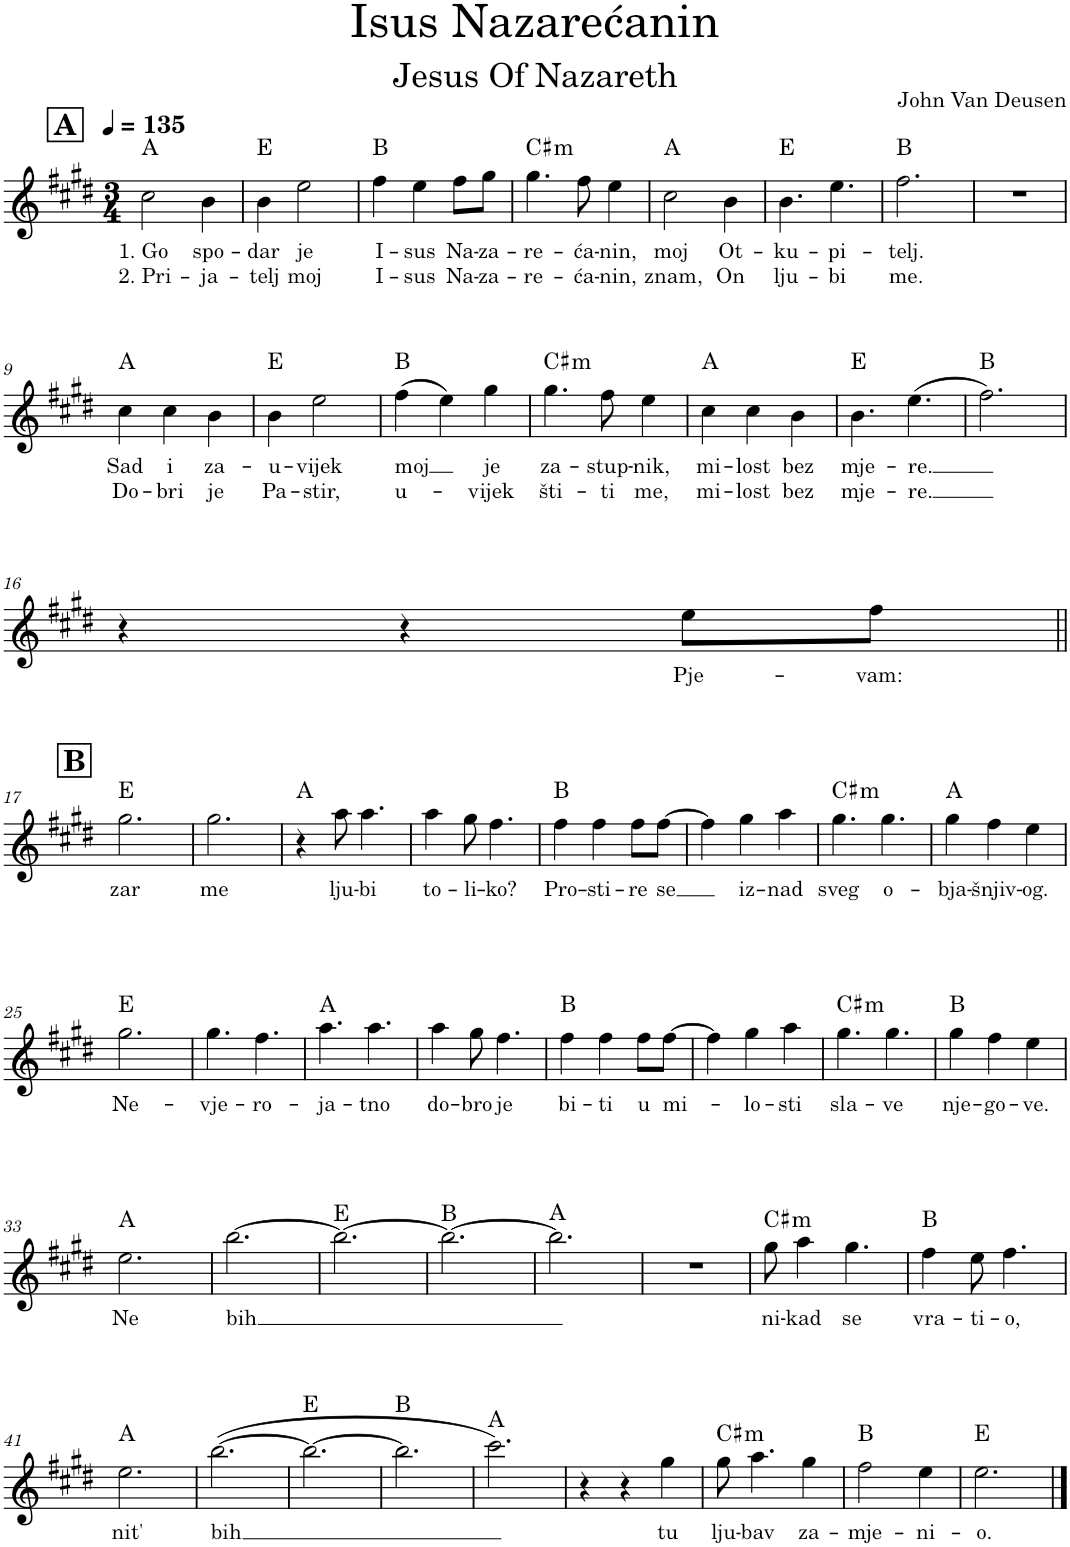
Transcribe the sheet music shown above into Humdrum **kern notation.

**kern	**text	**text	**harte
*part1	*part1	*part1	*part1
*staff1	*staff1	*staff1	*
*I"Piano, melodija	*	*	*
*I'Pno.	*	*	*
*clefG2	*	*	*
*k[f#c#g#d#]	*	*	*
*M3/4	*	*	*
*MM135	*	*	*
!!LO:REH:place=s1:a:B:cj:fs=14:t=A
=1	=1	=1	=1
!	!LO:LY:b	!LO:LY:b	!
2cc#\	1. Go	2. Pri-	A:maj
!	!LO:LY:b	!LO:LY:b	!
4b\	spo-	-ja-	.
=2	=2	=2	=2
!	!LO:LY:b	!LO:LY:b	!
4b\	-dar	-telj	E:maj
!	!LO:LY:b	!LO:LY:b	!
2ee\	je	moj	.
=3	=3	=3	=3
!	!LO:LY:b	!LO:LY:b	!
4ff#\	I-	I-	B:maj
!	!LO:LY:b	!LO:LY:b	!
4ee\	-sus	-sus	.
!	!LO:LY:b	!LO:LY:b	!
8ff#\L	Na-	Na-	.
!	!LO:LY:b	!LO:LY:b	!
8gg#\J	-za-	-za-	.
=4	=4	=4	=4
!	!LO:LY:b	!LO:LY:b	!LO:H:kt=m
4.gg#\	-re-	-re-	C#:min
!	!LO:LY:b	!LO:LY:b	!
8ff#\	-ća-	-ća-	.
!	!LO:LY:b	!LO:LY:b	!
4ee\	-nin,	-nin,	.
=5	=5	=5	=5
!	!LO:LY:b	!LO:LY:b	!
2cc#\	moj	znam,	A:maj
!	!LO:LY:b	!LO:LY:b	!
4b\	Ot-	On	.
=6	=6	=6	=6
!	!LO:LY:b	!LO:LY:b	!
4.b\	-ku-	lju-	E:maj
!	!LO:LY:b	!LO:LY:b	!
4.ee\	-pi-	-bi	.
=7	=7	=7	=7
!	!LO:LY:b	!LO:LY:b	!
2.ff#\	-telj.	me.	B:maj
=8	=8	=8	=8
!	!	!	!LO:H:kt=N.C.
2.r	.	.	N
!!LO:LB:g=z
=9	=9	=9	=9
!	!LO:LY:b	!LO:LY:b	!
4cc#\	Sad	Do-	A:maj
!	!LO:LY:b	!LO:LY:b	!
4cc#\	i	-bri	.
!	!LO:LY:b	!LO:LY:b	!
4b\	za-	je	.
=10	=10	=10	=10
!	!LO:LY:b	!LO:LY:b	!
4b\	-u-	Pa-	E:maj
!	!LO:LY:b	!LO:LY:b	!
2ee\	-vijek	-stir,	.
=11	=11	=11	=11
!	!LO:LY:b	!LO:LY:b	!
(4ff#\	moj	u-	B:maj
4ee\)	.	.	.
!	!LO:LY:b	!LO:LY:b	!
4gg#\	je	-vijek	.
=12	=12	=12	=12
!	!LO:LY:b	!LO:LY:b	!LO:H:kt=m
4.gg#\	za-	šti-	C#:min
!	!LO:LY:b	!LO:LY:b	!
8ff#\	-stup-	-ti	.
!	!LO:LY:b	!LO:LY:b	!
4ee\	-nik,	me,	.
=13	=13	=13	=13
!	!LO:LY:b	!LO:LY:b	!
4cc#\	mi-	mi-	A:maj
!	!LO:LY:b	!LO:LY:b	!
4cc#\	-lost	-lost	.
!	!LO:LY:b	!LO:LY:b	!
4b\	bez	bez	.
=14	=14	=14	=14
!	!LO:LY:b	!LO:LY:b	!
4.b\	mje-	mje-	E:maj
!	!LO:LY:b	!LO:LY:b	!
(4.ee\	-re.	-re.	.
=15	=15	=15	=15
2.ff#\)	.	.	B:maj
!!LO:LB:g=z
=16	=16	=16	=16
!	!	!	!LO:H:kt=N.C.
4r	.	.	N
4r	.	.	.
!	!LO:LY:b	!	!
8ee\L	Pje-	.	.
!	!LO:LY:b	!	!
8ff#\J	-vam:	.	.
!!LO:LB:g=z
!!LO:REH:place=s1:a:B:cj:fs=14:t=B
=17||	=17||	=17||	=17||
!	!LO:LY:b	!	!
2.gg#\	zar	.	E:maj
=18	=18	=18	=18
!	!LO:LY:b	!	!LO:H:kt=N.C.
2.gg#\	me	.	N
=19	=19	=19	=19
4r	.	.	A:maj
!	!LO:LY:b	!	!
8aa\	lju-	.	.
!	!LO:LY:b	!	!
4.aa\	-bi	.	.
=20	=20	=20	=20
!	!LO:LY:b	!	!LO:H:kt=N.C.
4aa\	to-	.	N
!	!LO:LY:b	!	!
8gg#\	-li-	.	.
!	!LO:LY:b	!	!
4.ff#\	-ko?	.	.
=21	=21	=21	=21
!	!LO:LY:b	!	!
4ff#\	Pro-	.	B:maj
!	!LO:LY:b	!	!
4ff#\	-sti-	.	.
!	!LO:LY:b	!	!
8ff#\L	-re	.	.
!	!LO:LY:b	!	!
[8ff#\J	se	.	.
=22	=22	=22	=22
!	!	!	!LO:H:kt=N.C.
4ff#\]	.	.	N
!	!LO:LY:b	!	!
4gg#\	iz-	.	.
!	!LO:LY:b	!	!
4aa\	-nad	.	.
=23	=23	=23	=23
!	!LO:LY:b	!	!LO:H:kt=m
4.gg#\	sveg	.	C#:min
!	!LO:LY:b	!	!
4.gg#\	o-	.	.
=24	=24	=24	=24
!	!LO:LY:b	!	!
4gg#\	-bja-	.	A:maj
!	!LO:LY:b	!	!
4ff#\	-šnjiv-	.	.
!	!LO:LY:b	!	!
4ee\	-og.	.	.
!!LO:LB:g=z
=25	=25	=25	=25
!	!LO:LY:b	!	!
2.gg#\	Ne-	.	E:maj
=26	=26	=26	=26
!	!LO:LY:b	!	!LO:H:kt=N.C.
4.gg#\	-vje-	.	N
!	!LO:LY:b	!	!
4.ff#\	-ro-	.	.
=27	=27	=27	=27
!	!LO:LY:b	!	!
4.aa\	-ja-	.	A:maj
!	!LO:LY:b	!	!
4.aa\	-tno	.	.
=28	=28	=28	=28
!	!LO:LY:b	!	!LO:H:kt=N.C.
4aa\	do-	.	N
!	!LO:LY:b	!	!
8gg#\	-bro	.	.
!	!LO:LY:b	!	!
4.ff#\	je	.	.
=29	=29	=29	=29
!	!LO:LY:b	!	!
4ff#\	bi-	.	B:maj
!	!LO:LY:b	!	!
4ff#\	-ti	.	.
!	!LO:LY:b	!	!
8ff#\L	u	.	.
!	!LO:LY:b	!	!
[8ff#\J	mi-	.	.
=30	=30	=30	=30
!	!	!	!LO:H:kt=N.C.
4ff#\]	.	.	N
!	!LO:LY:b	!	!
4gg#\	-lo-	.	.
!	!LO:LY:b	!	!
4aa\	-sti	.	.
=31	=31	=31	=31
!	!LO:LY:b	!	!LO:H:kt=m
4.gg#\	sla-	.	C#:min
!	!LO:LY:b	!	!
4.gg#\	-ve	.	.
=32	=32	=32	=32
!	!LO:LY:b	!	!
4gg#\	nje-	.	B:maj
!	!LO:LY:b	!	!
4ff#\	-go-	.	.
!	!LO:LY:b	!	!
4ee\	-ve.	.	.
!!LO:LB:g=z
=33	=33	=33	=33
!	!LO:LY:b	!	!
2.ee\	Ne	.	A:maj
=34	=34	=34	=34
!	!LO:LY:b	!	!LO:H:kt=N.C.
[2.bb\	bih	.	N
=35	=35	=35	=35
2.bb\_	.	.	E:maj
=36	=36	=36	=36
2.bb\_	.	.	B:maj
=37	=37	=37	=37
2.bb\]	.	.	A:maj
=38	=38	=38	=38
!	!	!	!LO:H:kt=N.C.
2.r	.	.	N
=39	=39	=39	=39
!	!LO:LY:b	!	!LO:H:kt=m
8gg#\	ni-	.	C#:min
!	!LO:LY:b	!	!
4aa\	-kad	.	.
!	!LO:LY:b	!	!
4.gg#\	se	.	.
=40	=40	=40	=40
!	!LO:LY:b	!	!
4ff#\	vra-	.	B:maj
!	!LO:LY:b	!	!
8ee\	-ti-	.	.
!	!LO:LY:b	!	!
4.ff#\	-o,	.	.
!!LO:LB:g=z
=41	=41	=41	=41
!	!LO:LY:b	!	!
2.ee\	nit'	.	A:maj
=42	=42	=42	=42
!	!LO:LY:b	!	!LO:H:kt=N.C.
([2.bb\	bih	.	N
=43	=43	=43	=43
2.bb\_	.	.	E:maj
=44	=44	=44	=44
2.bb\]	.	.	B:maj
=45	=45	=45	=45
2.ccc#\)	.	.	A:maj
=46	=46	=46	=46
!	!	!	!LO:H:kt=N.C.
4r	.	.	N
4r	.	.	.
!	!LO:LY:b	!	!
4gg#\	tu	.	.
=47	=47	=47	=47
!	!LO:LY:b	!	!LO:H:kt=m
8gg#\	lju-	.	C#:min
!	!LO:LY:b	!	!
4.aa\	-bav	.	.
!	!LO:LY:b	!	!
4gg#\	za-	.	.
=48	=48	=48	=48
!	!LO:LY:b	!	!
2ff#\	-mje-	.	B:maj
!	!LO:LY:b	!	!
4ee\	-ni-	.	.
=49	=49	=49	=49
!	!LO:LY:b	!	!
2.ee\	-o.	.	E:maj
==	==	==	==
*-	*-	*-	*-
